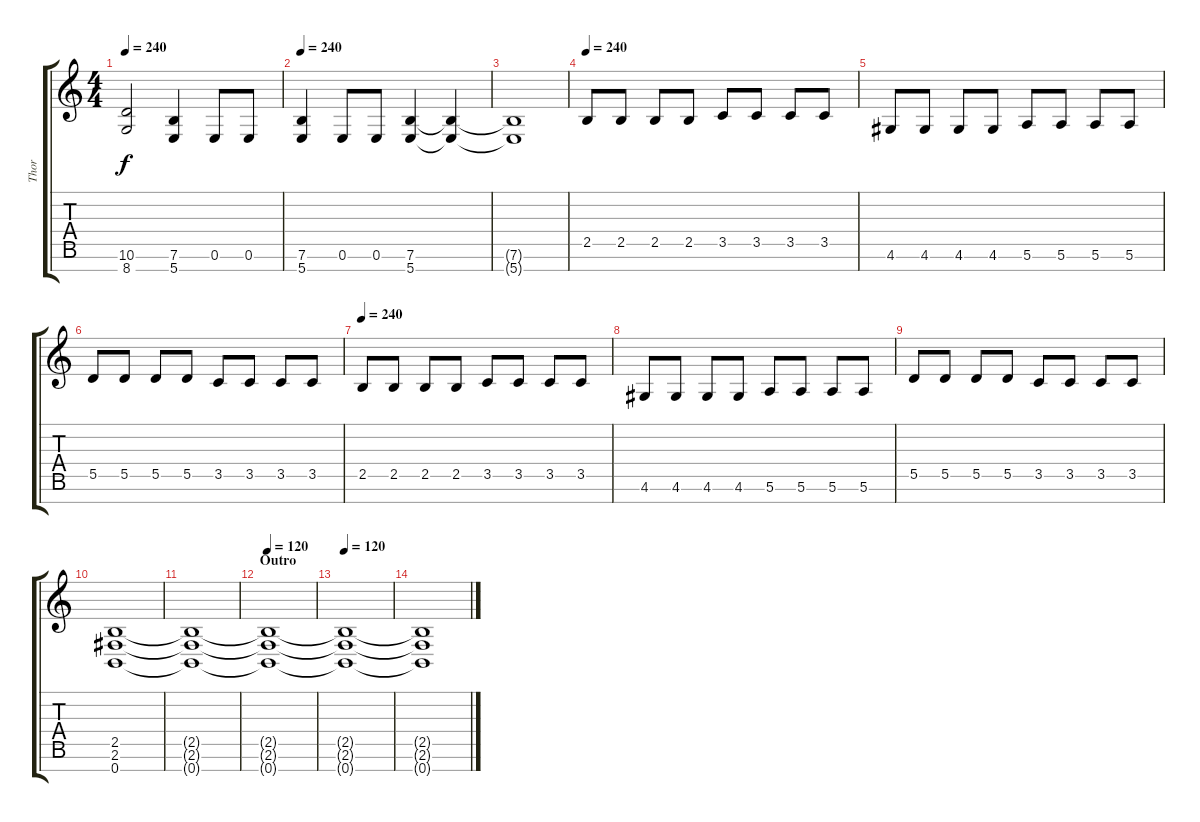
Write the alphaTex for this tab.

\track ("Thor" "Thor") {instrument distortionguitar}
\staff {score tabs}
\tuning (E4 B3 G3 D3 A2 E2 B1) {hide}
\ts (4 4)
\tempo 240
\clef g2
\ks c
(10.6 8.7).2{dy f} (7.6 5.7).4 0.6.8 0.6.8 |
\tempo 240
(7.6 5.7).4 0.6.8 0.6.8 (7.6 5.7).4 (7.6{t} 5.7{t}).4 |
(7.6{t} 5.7{t}).1 |
\tempo 240
2.5.8 2.5.8 2.5.8 2.5.8 3.5.8 3.5.8 3.5.8 3.5.8 |
4.6.8 4.6.8 4.6.8 4.6.8 5.6.8 5.6.8 5.6.8 5.6.8 |
5.5.8 5.5.8 5.5.8 5.5.8 3.5.8 3.5.8 3.5.8 3.5.8 |
\tempo 240
2.5.8 2.5.8 2.5.8 2.5.8 3.5.8 3.5.8 3.5.8 3.5.8 |
4.6.8 4.6.8 4.6.8 4.6.8 5.6.8 5.6.8 5.6.8 5.6.8 |
5.5.8 5.5.8 5.5.8 5.5.8 3.5.8 3.5.8 3.5.8 3.5.8 |
(2.5 2.6 0.7).1 |
(2.5{t} 2.6{t} 0.7{t}).1 |
\section ("" "Outro")
\tempo 120
(2.5{t} 2.6{t} 0.7{t}).1{volume 0} |
\tempo 120
(2.5{t} 2.6{t} 0.7{t}).1 |
(2.5{t} 2.6{t} 0.7{t}).1
